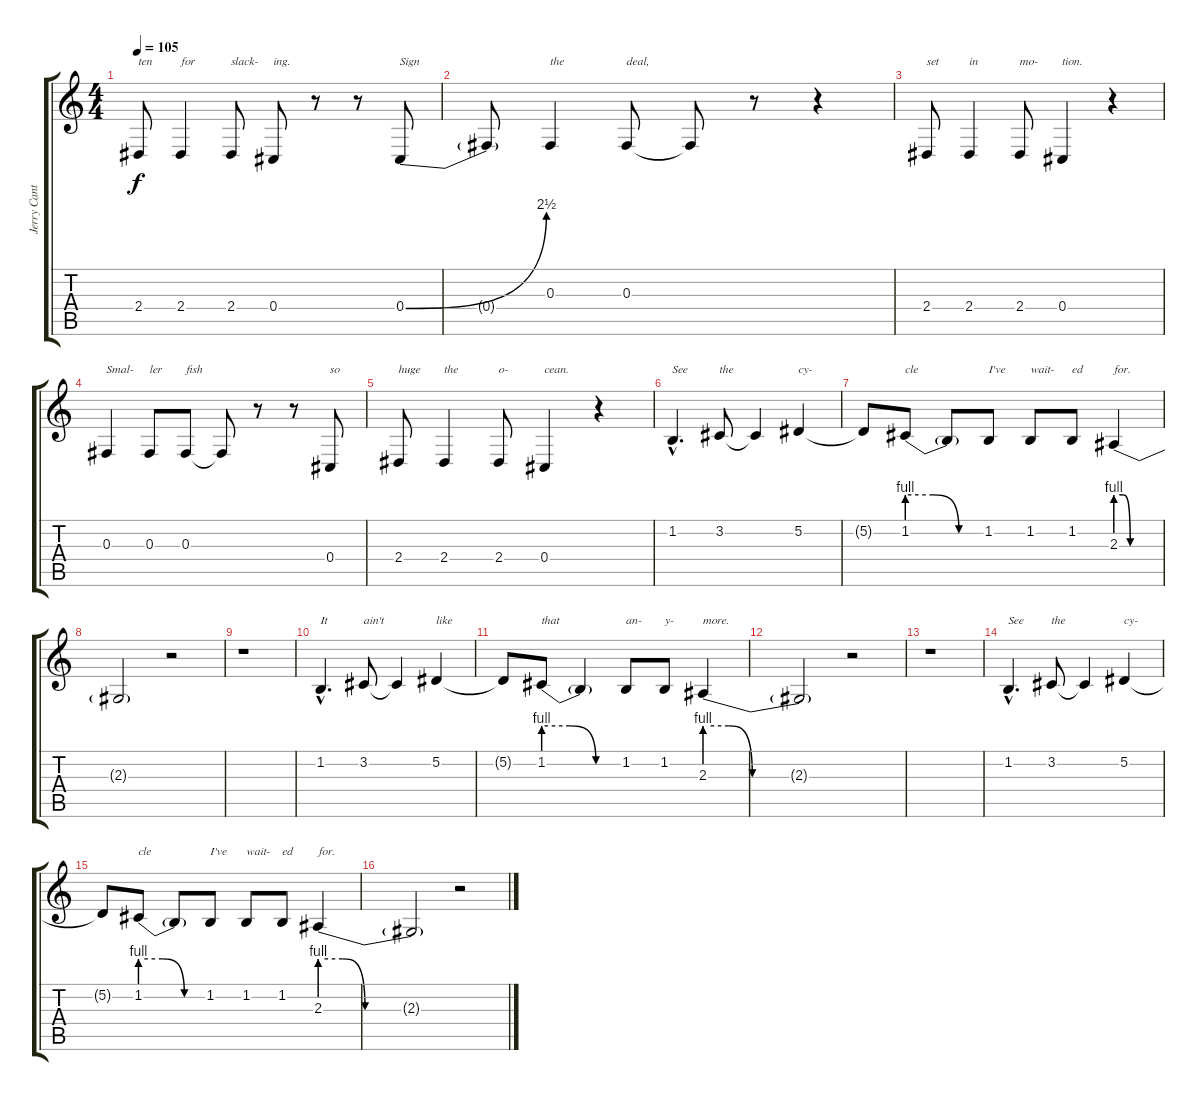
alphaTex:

\track ("Jerry Cantrell- Backing Vocals" "Jerry Cant") {instrument lead2sawtooth}
\staff {score tabs}
\tuning (Eb4 Bb3 Gb3 Db3 Ab2 Eb2) {hide}
\ts (4 4)
\tempo 105
\clef g2
\ks c
2.4.8{txt "ten" dy f} 2.4.4{txt "for"} 2.4.8{txt "slack-"} 0.4.8{txt "ing."} r.8 r.8 0.4{be (bend 0 0 60 10)}.8{txt "Sign"} |
0.4{t}.8 0.3.4{txt "the"} 0.3.8{txt "deal,"} 0.3{t}.8 r.8 r.4 |
2.4.8{txt "set"} 2.4.4{txt "in"} 2.4.8{txt "mo-"} 0.4.4{txt "tion."} r.4 |
0.3.4{txt "Smal-"} 0.3.8{txt "ler"} 0.3.8{txt "fish"} 0.3{t}.8 r.8 r.8 0.4.8{txt "so"} |
2.4.8{txt "huge"} 2.4.4{txt "the"} 2.4.8{txt "o-"} 0.4.4{txt "cean."} r.4 |
1.2{hac}.4{d txt "See"} 3.2.8{txt "the"} 3.2{t}.4 5.2.4{txt "cy-"} |
5.2{t}.8 1.2{be (custom 0 4 20 4 40 0 60 0)}.8{txt "cle"} 1.2{t}.8 1.2.8{txt "I've"} 1.2.8{txt "wait-"} 1.2.8{txt "ed"} 2.3{be (custom 0 4 10 4 20 0 40 0 60 0)}.4{txt "for."} |
2.3{t}.2 r.2 |
r.1 |
1.2{hac}.4{d txt "It"} 3.2.8{txt "ain't"} 3.2{t}.4 5.2.4{txt "like"} |
5.2{t}.8 1.2{be (custom 0 4 20 4 40 0 60 0)}.8{txt "that"} 1.2{t}.4 1.2.8{txt "an-"} 1.2.8{txt "y-"} 2.3{be (custom 0 4 10 4 20 0 40 0 60 0)}.4{txt "more."} |
2.3{t}.2 r.2 |
r.1 |
1.2{hac}.4{d txt "See"} 3.2.8{txt "the"} 3.2{t}.4 5.2.4{txt "cy-"} |
5.2{t}.8 1.2{be (custom 0 4 20 4 40 0 60 0)}.8{txt "cle"} 1.2{t}.8 1.2.8{txt "I've"} 1.2.8{txt "wait-"} 1.2.8{txt "ed"} 2.3{be (custom 0 4 10 4 20 0 40 0 60 0)}.4{txt "for."} |
2.3{t}.2 r.2
